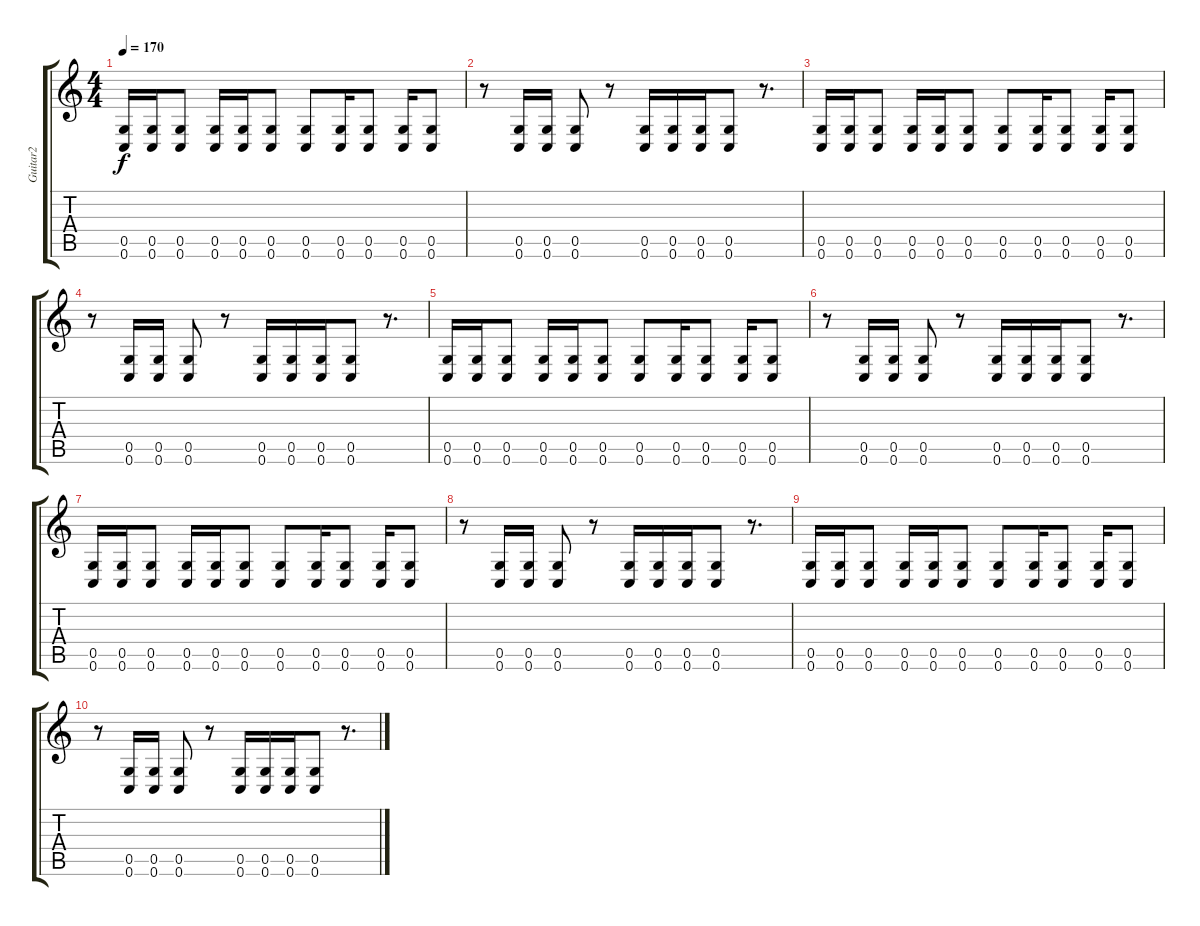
\track ("Guitar2" "Guitar2") {instrument distortionguitar}
\staff {score tabs}
\tuning (D4 A3 F3 C3 G2 C2) {hide}
\ts (4 4)
\tempo 170
\clef g2
\ks c
(0.5 0.6).16{dy f} (0.5 0.6).16 (0.5 0.6).8 (0.5 0.6).16 (0.5 0.6).16 (0.5 0.6).8 (0.5 0.6).8 (0.5 0.6).16 (0.5 0.6).8 (0.5 0.6).16 (0.5 0.6).8 |
r.8 (0.5 0.6).16 (0.5 0.6).16 (0.5 0.6).8 r.8 (0.5 0.6).16 (0.5 0.6).16 (0.5 0.6).16 (0.5 0.6).8 r.8{d} |
(0.5 0.6).16 (0.5 0.6).16 (0.5 0.6).8 (0.5 0.6).16 (0.5 0.6).16 (0.5 0.6).8 (0.5 0.6).8 (0.5 0.6).16 (0.5 0.6).8 (0.5 0.6).16 (0.5 0.6).8 |
r.8 (0.5 0.6).16 (0.5 0.6).16 (0.5 0.6).8 r.8 (0.5 0.6).16 (0.5 0.6).16 (0.5 0.6).16 (0.5 0.6).8 r.8{d} |
(0.5 0.6).16 (0.5 0.6).16 (0.5 0.6).8 (0.5 0.6).16 (0.5 0.6).16 (0.5 0.6).8 (0.5 0.6).8 (0.5 0.6).16 (0.5 0.6).8 (0.5 0.6).16 (0.5 0.6).8 |
r.8 (0.5 0.6).16 (0.5 0.6).16 (0.5 0.6).8 r.8 (0.5 0.6).16 (0.5 0.6).16 (0.5 0.6).16 (0.5 0.6).8 r.8{d} |
(0.5 0.6).16 (0.5 0.6).16 (0.5 0.6).8 (0.5 0.6).16 (0.5 0.6).16 (0.5 0.6).8 (0.5 0.6).8 (0.5 0.6).16 (0.5 0.6).8 (0.5 0.6).16 (0.5 0.6).8 |
r.8 (0.5 0.6).16 (0.5 0.6).16 (0.5 0.6).8 r.8 (0.5 0.6).16 (0.5 0.6).16 (0.5 0.6).16 (0.5 0.6).8 r.8{d} |
(0.5 0.6).16 (0.5 0.6).16 (0.5 0.6).8 (0.5 0.6).16 (0.5 0.6).16 (0.5 0.6).8 (0.5 0.6).8 (0.5 0.6).16 (0.5 0.6).8 (0.5 0.6).16 (0.5 0.6).8 |
r.8 (0.5 0.6).16 (0.5 0.6).16 (0.5 0.6).8 r.8 (0.5 0.6).16 (0.5 0.6).16 (0.5 0.6).16 (0.5 0.6).8 r.8{d}
